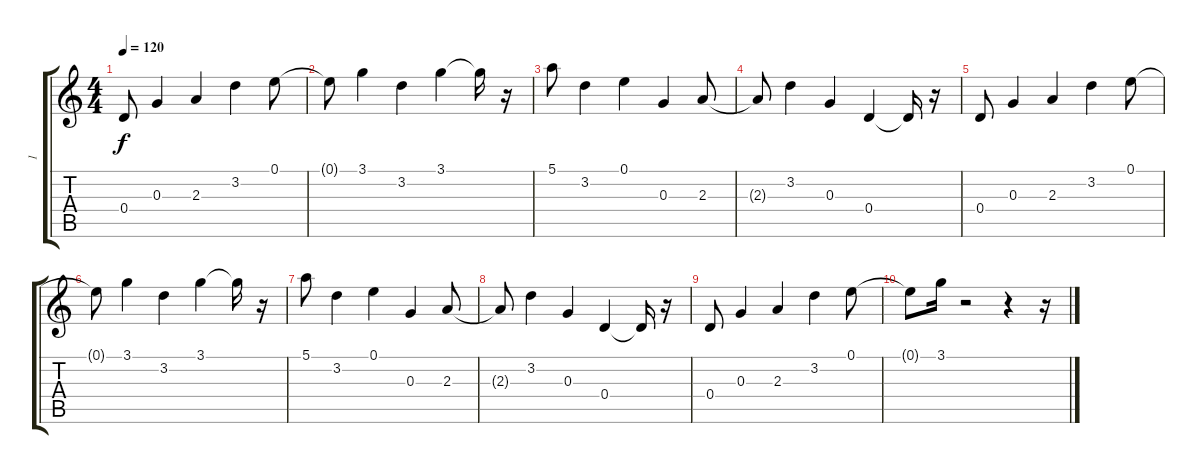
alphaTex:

\track ("1" "1") {instrument overdrivenguitar}
\staff {score tabs}
\tuning (E4 B3 G3 D3 A2 E2) {hide}
\ts (4 4)
\tempo 120
\clef g2
\ks c
0.4.8{dy f} 0.3.4 2.3.4 3.2.4 0.1.8 |
0.1{t}.8 3.1.4 3.2.4 3.1.4 3.1{t}.16 r.16 |
5.1.8 3.2.4 0.1.4 0.3.4 2.3.8 |
2.3{t}.8 3.2.4 0.3.4 0.4.4 0.4{t}.16 r.16 |
0.4.8 0.3.4 2.3.4 3.2.4 0.1.8 |
0.1{t}.8 3.1.4 3.2.4 3.1.4 3.1{t}.16 r.16 |
5.1.8 3.2.4 0.1.4 0.3.4 2.3.8 |
2.3{t}.8 3.2.4 0.3.4 0.4.4 0.4{t}.16 r.16 |
0.4.8 0.3.4 2.3.4 3.2.4 0.1.8 |
0.1{t}.8 3.1.16 r.2 r.4 r.16
